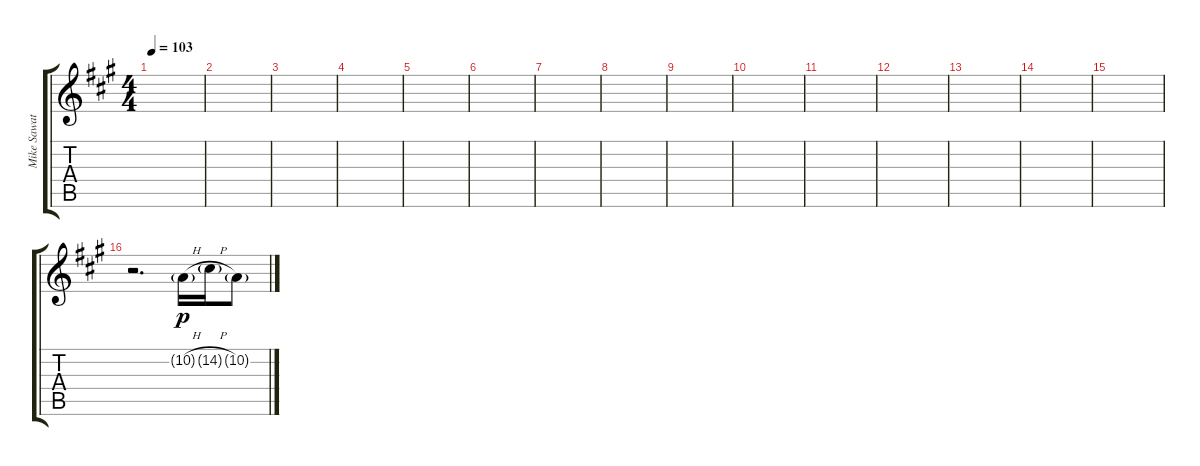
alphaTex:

\track ("Mike Sawatzky harmonica" "Mike Sawat") {instrument harmonica}
\staff {score tabs}
\tuning (E4 B3 G3 D3 A2 E2) {hide}
\ts (4 4)
\tempo 103
\clef g2
\ks a
|
|
|
|
|
|
|
|
|
|
|
|
|
|
|
r.2{d} 10.2{h g}.16{dy p} 14.2{h g}.16 10.2{g}.8
